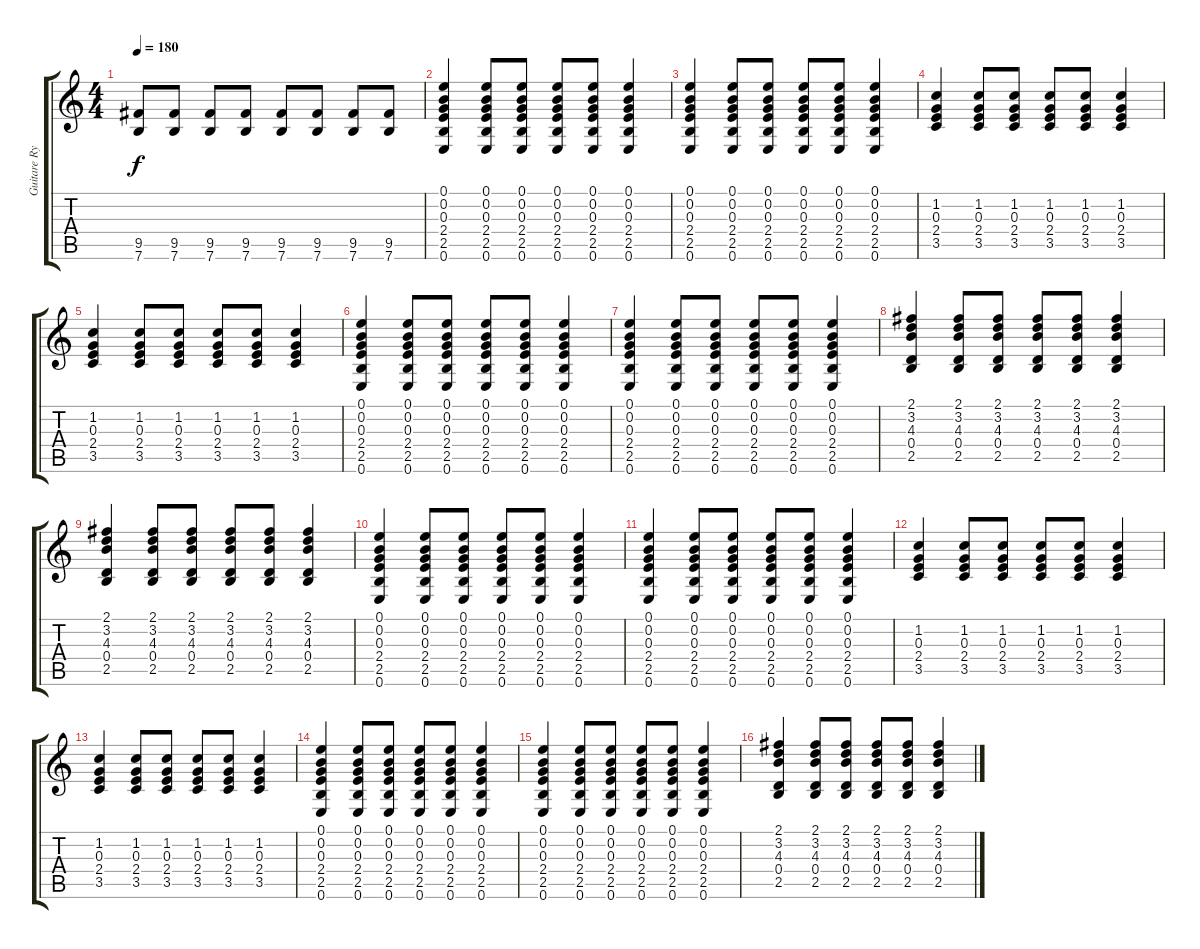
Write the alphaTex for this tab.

\track ("Guitare Rythmique" "Guitare Ry") {instrument distortionguitar}
\staff {score tabs}
\tuning (E4 B3 G3 D3 A2 E2) {hide}
\ts (4 4)
\tempo 180
\clef g2
\ks c
(9.5 7.6).8{dy f} (9.5 7.6).8 (9.5 7.6).8 (9.5 7.6).8 (9.5 7.6).8 (9.5 7.6).8 (9.5 7.6).8 (9.5 7.6).8 |
(0.1 0.2 0.3 2.4 2.5 0.6).4{volume 8} (0.1 0.2 0.3 2.4 2.5 0.6).8 (0.1 0.2 0.3 2.4 2.5 0.6).8 (0.1 0.2 0.3 2.4 2.5 0.6).8 (0.1 0.2 0.3 2.4 2.5 0.6).8 (0.1 0.2 0.3 2.4 2.5 0.6).4 |
(0.1 0.2 0.3 2.4 2.5 0.6).4 (0.1 0.2 0.3 2.4 2.5 0.6).8 (0.1 0.2 0.3 2.4 2.5 0.6).8 (0.1 0.2 0.3 2.4 2.5 0.6).8 (0.1 0.2 0.3 2.4 2.5 0.6).8 (0.1 0.2 0.3 2.4 2.5 0.6).4 |
(1.2 0.3 2.4 3.5).4 (1.2 0.3 2.4 3.5).8 (1.2 0.3 2.4 3.5).8 (1.2 0.3 2.4 3.5).8 (1.2 0.3 2.4 3.5).8 (1.2 0.3 2.4 3.5).4 |
(1.2 0.3 2.4 3.5).4 (1.2 0.3 2.4 3.5).8 (1.2 0.3 2.4 3.5).8 (1.2 0.3 2.4 3.5).8 (1.2 0.3 2.4 3.5).8 (1.2 0.3 2.4 3.5).4 |
(0.1 0.2 0.3 2.4 2.5 0.6).4 (0.1 0.2 0.3 2.4 2.5 0.6).8 (0.1 0.2 0.3 2.4 2.5 0.6).8 (0.1 0.2 0.3 2.4 2.5 0.6).8 (0.1 0.2 0.3 2.4 2.5 0.6).8 (0.1 0.2 0.3 2.4 2.5 0.6).4 |
(0.1 0.2 0.3 2.4 2.5 0.6).4 (0.1 0.2 0.3 2.4 2.5 0.6).8 (0.1 0.2 0.3 2.4 2.5 0.6).8 (0.1 0.2 0.3 2.4 2.5 0.6).8 (0.1 0.2 0.3 2.4 2.5 0.6).8 (0.1 0.2 0.3 2.4 2.5 0.6).4 |
(2.1 3.2 4.3 0.4 2.5).4 (2.1 3.2 4.3 0.4 2.5).8 (2.1 3.2 4.3 0.4 2.5).8 (2.1 3.2 4.3 0.4 2.5).8 (2.1 3.2 4.3 0.4 2.5).8 (2.1 3.2 4.3 0.4 2.5).4 |
(2.1 3.2 4.3 0.4 2.5).4 (2.1 3.2 4.3 0.4 2.5).8 (2.1 3.2 4.3 0.4 2.5).8 (2.1 3.2 4.3 0.4 2.5).8 (2.1 3.2 4.3 0.4 2.5).8 (2.1 3.2 4.3 0.4 2.5).4 |
(0.1 0.2 0.3 2.4 2.5 0.6).4 (0.1 0.2 0.3 2.4 2.5 0.6).8 (0.1 0.2 0.3 2.4 2.5 0.6).8 (0.1 0.2 0.3 2.4 2.5 0.6).8 (0.1 0.2 0.3 2.4 2.5 0.6).8 (0.1 0.2 0.3 2.4 2.5 0.6).4 |
(0.1 0.2 0.3 2.4 2.5 0.6).4 (0.1 0.2 0.3 2.4 2.5 0.6).8 (0.1 0.2 0.3 2.4 2.5 0.6).8 (0.1 0.2 0.3 2.4 2.5 0.6).8 (0.1 0.2 0.3 2.4 2.5 0.6).8 (0.1 0.2 0.3 2.4 2.5 0.6).4 |
(1.2 0.3 2.4 3.5).4 (1.2 0.3 2.4 3.5).8 (1.2 0.3 2.4 3.5).8 (1.2 0.3 2.4 3.5).8 (1.2 0.3 2.4 3.5).8 (1.2 0.3 2.4 3.5).4 |
(1.2 0.3 2.4 3.5).4 (1.2 0.3 2.4 3.5).8 (1.2 0.3 2.4 3.5).8 (1.2 0.3 2.4 3.5).8 (1.2 0.3 2.4 3.5).8 (1.2 0.3 2.4 3.5).4 |
(0.1 0.2 0.3 2.4 2.5 0.6).4 (0.1 0.2 0.3 2.4 2.5 0.6).8 (0.1 0.2 0.3 2.4 2.5 0.6).8 (0.1 0.2 0.3 2.4 2.5 0.6).8 (0.1 0.2 0.3 2.4 2.5 0.6).8 (0.1 0.2 0.3 2.4 2.5 0.6).4 |
(0.1 0.2 0.3 2.4 2.5 0.6).4 (0.1 0.2 0.3 2.4 2.5 0.6).8 (0.1 0.2 0.3 2.4 2.5 0.6).8 (0.1 0.2 0.3 2.4 2.5 0.6).8 (0.1 0.2 0.3 2.4 2.5 0.6).8 (0.1 0.2 0.3 2.4 2.5 0.6).4 |
(2.1 3.2 4.3 0.4 2.5).4 (2.1 3.2 4.3 0.4 2.5).8 (2.1 3.2 4.3 0.4 2.5).8 (2.1 3.2 4.3 0.4 2.5).8 (2.1 3.2 4.3 0.4 2.5).8 (2.1 3.2 4.3 0.4 2.5).4
